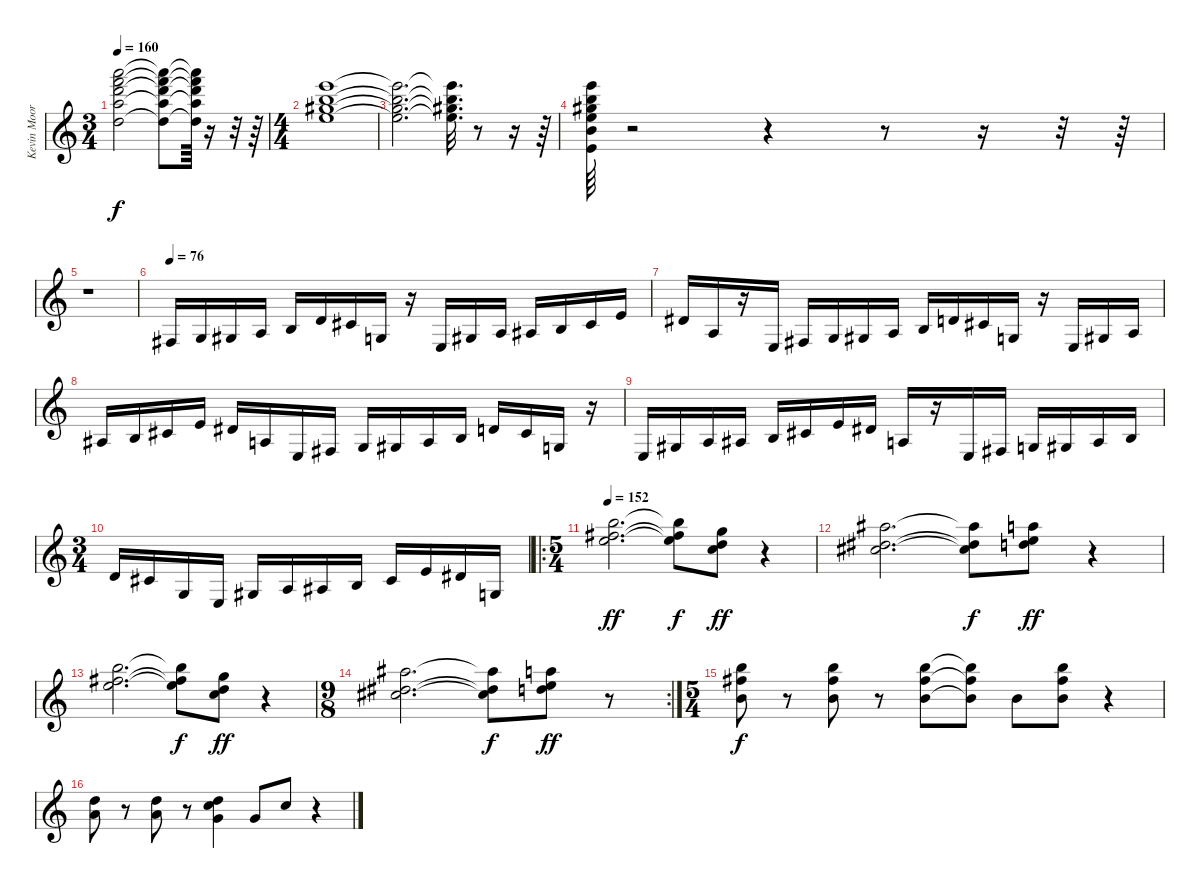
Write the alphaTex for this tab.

\track ("Kevin Moore (Keyboard)" "Kevin Moor") {instrument drawbarorgan}
\staff {score}
\tuning (E5 B4 G4 D4 A3 D3) {hide}
\ts (3 4)
\tempo 160
\clef g2
\ks c
(17.1 18.2 19.3 19.4 17.5).2{dy f} (17.1{t} 18.2{t} 19.3{t} 19.4{t} 17.5{t}).8 (17.1{t} 18.2{t} 19.3{t} 19.4{t} 17.5{t}).64 r.16 r.32 r.64 |
\ts (4 4)
(12.1 12.2 13.3 14.4).1 |
(12.1{t} 12.2{t} 13.3{t} 14.4{t}).2{d} (12.1{t} 12.2{t} 13.3{t} 14.4{t}).32{d} r.8 r.16 r.64 |
(12.1 12.2 13.3 14.4 14.5 14.6).64 r.2 r.4 r.8 r.16 r.32 r.64 |
r.1 |
\tempo 76
4.6.16{volume 11 instrument lead2sawtooth} 5.6.16 6.6.16 7.6.16 2.5.16 5.5.16 4.5.16 5.6.16 r.16 2.6.16 6.6.16 7.6.16 8.6.16 9.6.16 4.5.16 7.5.16 |
6.5.16 7.6.16 r.16 2.6.16 4.6.16 5.6.16 6.6.16 7.6.16 2.5.16 5.5.16 4.5.16 5.6.16 r.16 2.6.16 6.6.16 7.6.16 |
8.6.16 9.6.16 4.5.16 7.5.16 6.5.16 7.6.16 2.6.16 4.6.16 5.6.16 6.6.16 7.6.16 2.5.16 5.5.16 4.5.16 5.6.16 r.16 |
2.6.16 6.6.16 7.6.16 8.6.16 9.6.16 4.5.16 7.5.16 6.5.16 7.6.16 r.16 2.6.16 4.6.16 5.6.16 6.6.16 7.6.16 2.5.16 |
\ts (3 4)
5.5.16 4.5.16 5.6.16 2.6.16 6.6.16 7.6.16 8.6.16 9.6.16 4.5.16 7.5.16 6.5.16 5.6.16 |
\ro
\ts (5 4)
\tempo 152
(7.1 7.2 9.3).2{d dy ff volume 11 instrument drawbarorgan} (7.1{t} 7.2{t} 9.3{t}).8{dy f} (3.1 3.2 5.3).8{dy ff} r.4 |
(6.1 4.2 6.3).2{d} (6.1{t} 4.2{t} 6.3{t}).8{dy f} (5.1 5.2 7.3).8{dy ff} r.4 |
(7.1 7.2 9.3).2{d} (7.1{t} 7.2{t} 9.3{t}).8{dy f} (3.1 3.2 5.3).8{dy ff} r.4 |
\rc 2
\ts (9 8)
(6.1 4.2 6.3).2{d} (6.1{t} 4.2{t} 6.3{t}).8{dy f} (5.1 5.2 7.3).8{dy ff} r.8 |
\ts (5 4)
(7.1 7.2 4.3).8{dy f volume 11 instrument rockorgan} r.8 (7.1 7.2 4.3).8 r.8 (7.1 7.2 4.3).8 (7.1{t} 7.2{t} 4.3{t}).8 0.2.8 (7.1 7.2 4.3).8 r.4 |
(3.2 2.3).8 r.8 (3.2 2.3).8 r.8 (3.2 5.3 5.4).4 5.4.8 5.3.8 r.4
